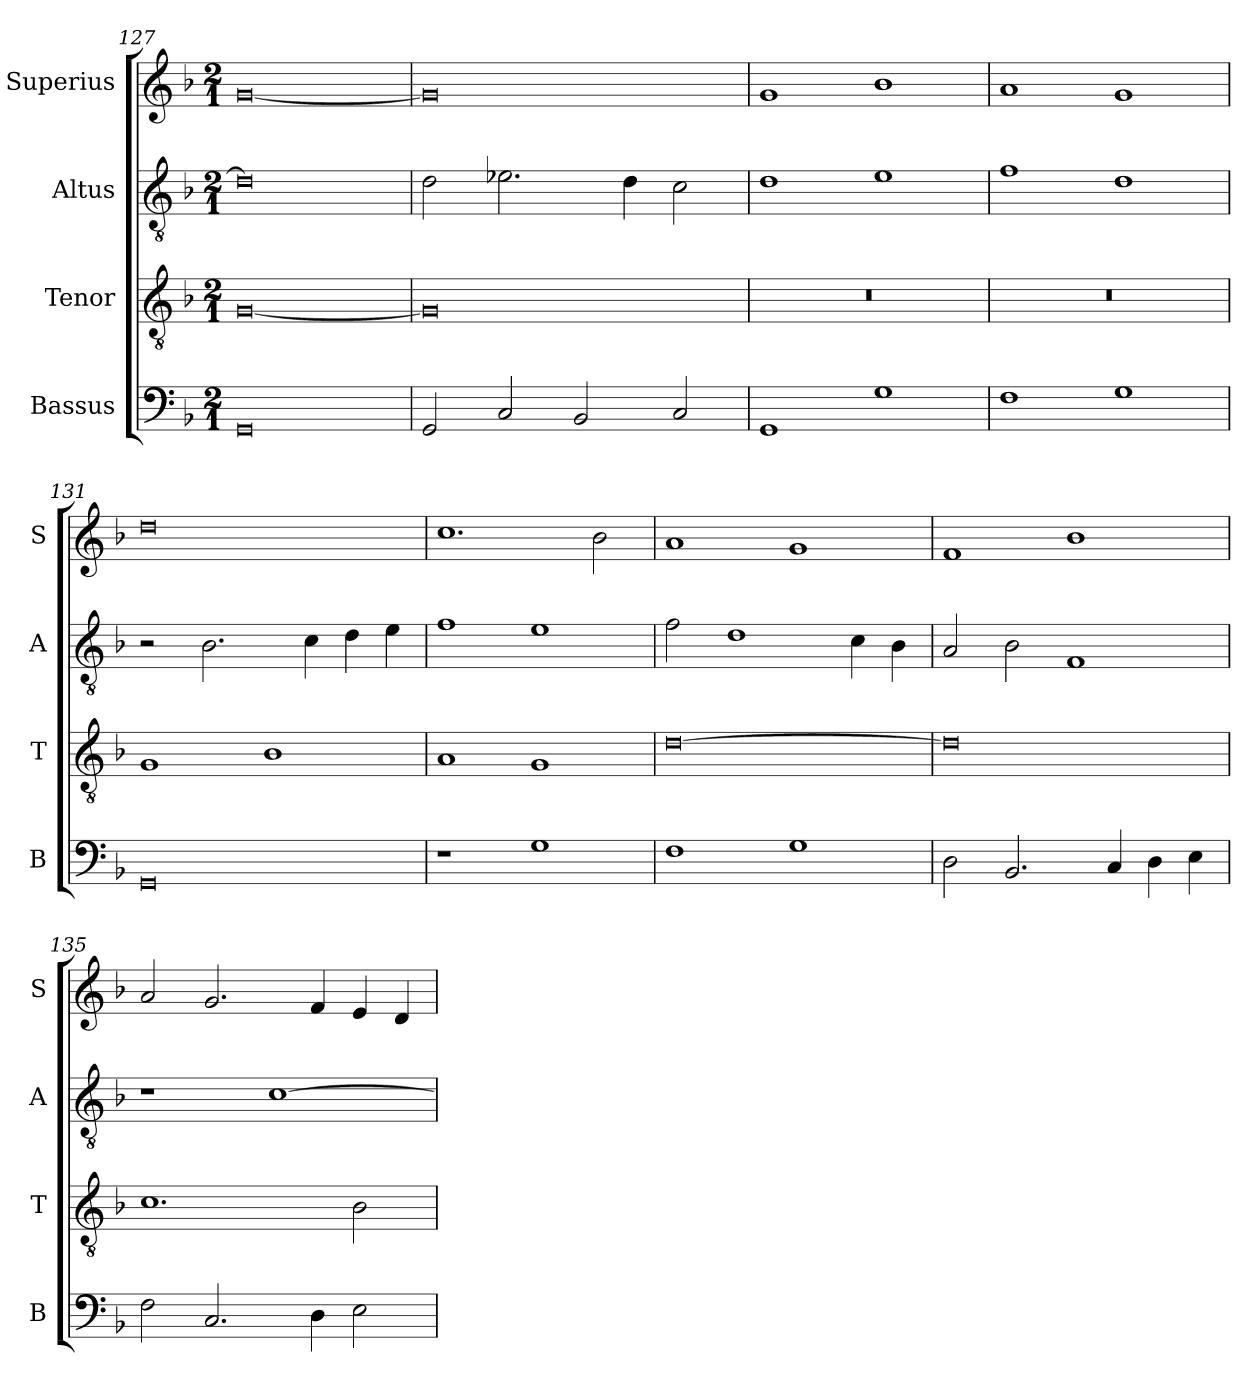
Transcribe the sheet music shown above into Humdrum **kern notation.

**kern	**kern	**kern	**kern
*part4	*part3	*part2	*part1
*staff4	*staff3	*staff2	*staff1
*I"Bassus	*I"Tenor	*I"Altus	*I"Superius
*I'B	*I'T	*I'A	*I'S
*clefF4	*clefGv2	*clefGv2	*clefG2
*k[b-]	*k[b-]	*k[b-]	*k[b-]
*M2/1	*M2/1	*M2/1	*M2/1
=127	=127	=127	=127
0GG	[0G	0d]	[0g
=128	=128	=128	=128
2GG/	0G]	2d\	0g]
2C/	.	2.e-X\	.
2BB-/	.	.	.
.	.	4d\	.
2C/	.	2c\	.
=129	=129	=129	=129
1GG	0r	1d	1g
1G	.	1e	1b-
=130	=130	=130	=130
1F	0r	1f	1a
1G	.	1d	1g
=131	=131	=131	=131
0GG	1G	2r	0dd
.	.	2.B-\	.
.	1B-	.	.
.	.	4c\	.
.	.	4d\	.
.	.	4e\	.
=132	=132	=132	=132
1r	1A	1f	1.cc
1G	1G	1e	.
.	.	.	2b-\
=133	=133	=133	=133
1F	[0d	2f\	1a
.	.	1d	.
1G	.	.	1g
.	.	4c\	.
.	.	4B-\	.
=134	=134	=134	=134
2D\	0d]	2A/	1f
2.BB-/	.	2B-\	.
.	.	1F	1b-
4C/	.	.	.
4D\	.	.	.
4E\	.	.	.
=135	=135	=135	=135
2F\	1.c	1r	2a/
2.C/	.	.	2.g/
.	.	[1c	.
4D\	.	.	4f/
2E\	2B-\	.	4e/
.	.	.	4d/
=	=	=	=
*-	*-	*-	*-
